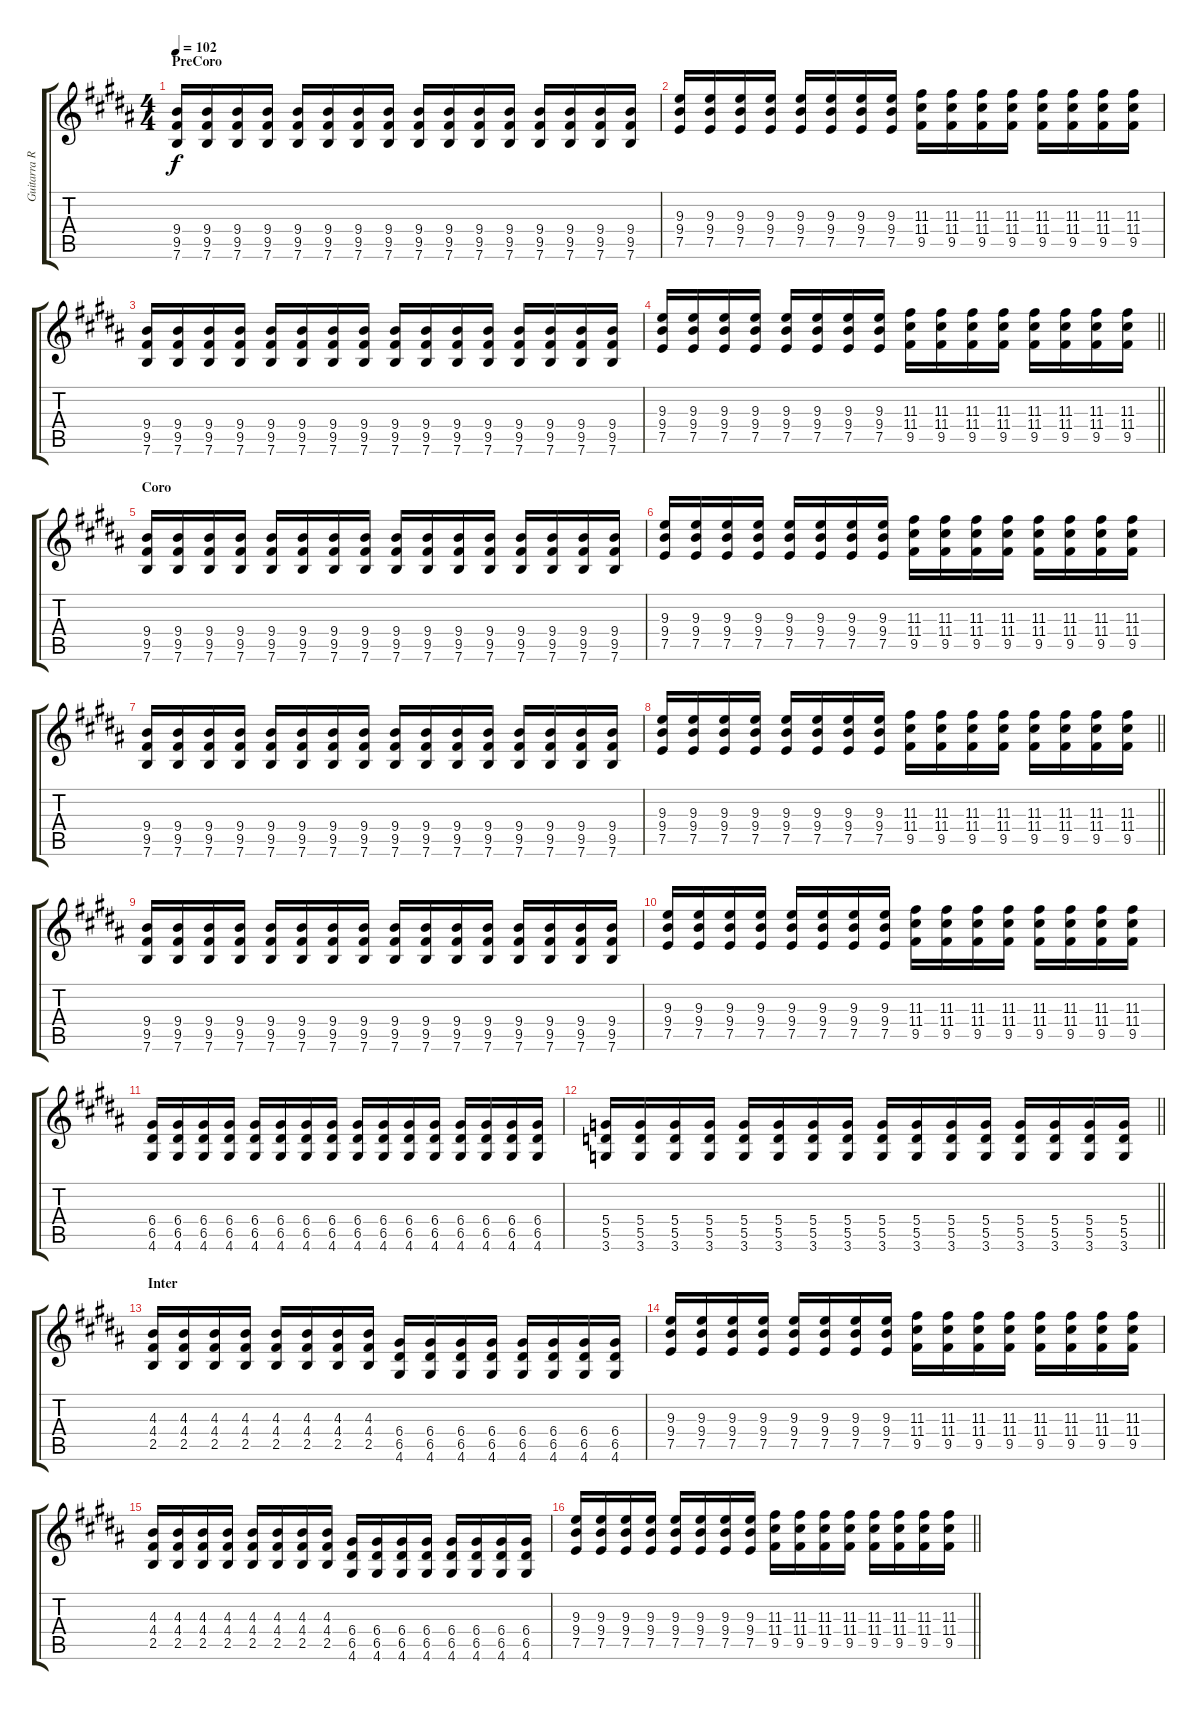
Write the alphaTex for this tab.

\track ("Guitarra Ritmica" "Guitarra R") {instrument overdrivenguitar}
\staff {score tabs}
\tuning (E4 B3 G3 D3 A2 E2) {hide}
\ts (4 4)
\section ("" "PreCoro")
\tempo 102
\clef g2
\ks b
(9.4 9.5 7.6).16{dy f} (9.4 9.5 7.6).16 (9.4 9.5 7.6).16 (9.4 9.5 7.6).16 (9.4 9.5 7.6).16 (9.4 9.5 7.6).16 (9.4 9.5 7.6).16 (9.4 9.5 7.6).16 (9.4 9.5 7.6).16 (9.4 9.5 7.6).16 (9.4 9.5 7.6).16 (9.4 9.5 7.6).16 (9.4 9.5 7.6).16 (9.4 9.5 7.6).16 (9.4 9.5 7.6).16 (9.4 9.5 7.6).16 |
(9.3 9.4 7.5).16 (9.3 9.4 7.5).16 (9.3 9.4 7.5).16 (9.3 9.4 7.5).16 (9.3 9.4 7.5).16 (9.3 9.4 7.5).16 (9.3 9.4 7.5).16 (9.3 9.4 7.5).16 (11.3 11.4 9.5).16 (11.3 11.4 9.5).16 (11.3 11.4 9.5).16 (11.3 11.4 9.5).16 (11.3 11.4 9.5).16 (11.3 11.4 9.5).16 (11.3 11.4 9.5).16 (11.3 11.4 9.5).16 |
(9.4 9.5 7.6).16 (9.4 9.5 7.6).16 (9.4 9.5 7.6).16 (9.4 9.5 7.6).16 (9.4 9.5 7.6).16 (9.4 9.5 7.6).16 (9.4 9.5 7.6).16 (9.4 9.5 7.6).16 (9.4 9.5 7.6).16 (9.4 9.5 7.6).16 (9.4 9.5 7.6).16 (9.4 9.5 7.6).16 (9.4 9.5 7.6).16 (9.4 9.5 7.6).16 (9.4 9.5 7.6).16 (9.4 9.5 7.6).16 |
\barLineRight lightlight
(9.3 9.4 7.5).16 (9.3 9.4 7.5).16 (9.3 9.4 7.5).16 (9.3 9.4 7.5).16 (9.3 9.4 7.5).16 (9.3 9.4 7.5).16 (9.3 9.4 7.5).16 (9.3 9.4 7.5).16 (11.3 11.4 9.5).16 (11.3 11.4 9.5).16 (11.3 11.4 9.5).16 (11.3 11.4 9.5).16 (11.3 11.4 9.5).16 (11.3 11.4 9.5).16 (11.3 11.4 9.5).16 (11.3 11.4 9.5).16 |
\section ("" "Coro")
(9.4 9.5 7.6).16 (9.4 9.5 7.6).16 (9.4 9.5 7.6).16 (9.4 9.5 7.6).16 (9.4 9.5 7.6).16 (9.4 9.5 7.6).16 (9.4 9.5 7.6).16 (9.4 9.5 7.6).16 (9.4 9.5 7.6).16 (9.4 9.5 7.6).16 (9.4 9.5 7.6).16 (9.4 9.5 7.6).16 (9.4 9.5 7.6).16 (9.4 9.5 7.6).16 (9.4 9.5 7.6).16 (9.4 9.5 7.6).16 |
(9.3 9.4 7.5).16 (9.3 9.4 7.5).16 (9.3 9.4 7.5).16 (9.3 9.4 7.5).16 (9.3 9.4 7.5).16 (9.3 9.4 7.5).16 (9.3 9.4 7.5).16 (9.3 9.4 7.5).16 (11.3 11.4 9.5).16 (11.3 11.4 9.5).16 (11.3 11.4 9.5).16 (11.3 11.4 9.5).16 (11.3 11.4 9.5).16 (11.3 11.4 9.5).16 (11.3 11.4 9.5).16 (11.3 11.4 9.5).16 |
(9.4 9.5 7.6).16 (9.4 9.5 7.6).16 (9.4 9.5 7.6).16 (9.4 9.5 7.6).16 (9.4 9.5 7.6).16 (9.4 9.5 7.6).16 (9.4 9.5 7.6).16 (9.4 9.5 7.6).16 (9.4 9.5 7.6).16 (9.4 9.5 7.6).16 (9.4 9.5 7.6).16 (9.4 9.5 7.6).16 (9.4 9.5 7.6).16 (9.4 9.5 7.6).16 (9.4 9.5 7.6).16 (9.4 9.5 7.6).16 |
\barLineRight lightlight
(9.3 9.4 7.5).16 (9.3 9.4 7.5).16 (9.3 9.4 7.5).16 (9.3 9.4 7.5).16 (9.3 9.4 7.5).16 (9.3 9.4 7.5).16 (9.3 9.4 7.5).16 (9.3 9.4 7.5).16 (11.3 11.4 9.5).16 (11.3 11.4 9.5).16 (11.3 11.4 9.5).16 (11.3 11.4 9.5).16 (11.3 11.4 9.5).16 (11.3 11.4 9.5).16 (11.3 11.4 9.5).16 (11.3 11.4 9.5).16 |
(9.4 9.5 7.6).16 (9.4 9.5 7.6).16 (9.4 9.5 7.6).16 (9.4 9.5 7.6).16 (9.4 9.5 7.6).16 (9.4 9.5 7.6).16 (9.4 9.5 7.6).16 (9.4 9.5 7.6).16 (9.4 9.5 7.6).16 (9.4 9.5 7.6).16 (9.4 9.5 7.6).16 (9.4 9.5 7.6).16 (9.4 9.5 7.6).16 (9.4 9.5 7.6).16 (9.4 9.5 7.6).16 (9.4 9.5 7.6).16 |
(9.3 9.4 7.5).16 (9.3 9.4 7.5).16 (9.3 9.4 7.5).16 (9.3 9.4 7.5).16 (9.3 9.4 7.5).16 (9.3 9.4 7.5).16 (9.3 9.4 7.5).16 (9.3 9.4 7.5).16 (11.3 11.4 9.5).16 (11.3 11.4 9.5).16 (11.3 11.4 9.5).16 (11.3 11.4 9.5).16 (11.3 11.4 9.5).16 (11.3 11.4 9.5).16 (11.3 11.4 9.5).16 (11.3 11.4 9.5).16 |
(6.4 6.5 4.6).16 (6.4 6.5 4.6).16 (6.4 6.5 4.6).16 (6.4 6.5 4.6).16 (6.4 6.5 4.6).16 (6.4 6.5 4.6).16 (6.4 6.5 4.6).16 (6.4 6.5 4.6).16 (6.4 6.5 4.6).16 (6.4 6.5 4.6).16 (6.4 6.5 4.6).16 (6.4 6.5 4.6).16 (6.4 6.5 4.6).16 (6.4 6.5 4.6).16 (6.4 6.5 4.6).16 (6.4 6.5 4.6).16 |
\barLineRight lightlight
(5.4 5.5 3.6).16 (5.4 5.5 3.6).16 (5.4 5.5 3.6).16 (5.4 5.5 3.6).16 (5.4 5.5 3.6).16 (5.4 5.5 3.6).16 (5.4 5.5 3.6).16 (5.4 5.5 3.6).16 (5.4 5.5 3.6).16 (5.4 5.5 3.6).16 (5.4 5.5 3.6).16 (5.4 5.5 3.6).16 (5.4 5.5 3.6).16 (5.4 5.5 3.6).16 (5.4 5.5 3.6).16 (5.4 5.5 3.6).16 |
\section ("" "Inter")
(4.3 4.4 2.5).16 (4.3 4.4 2.5).16 (4.3 4.4 2.5).16 (4.3 4.4 2.5).16 (4.3 4.4 2.5).16 (4.3 4.4 2.5).16 (4.3 4.4 2.5).16 (4.3 4.4 2.5).16 (6.4 6.5 4.6).16 (6.4 6.5 4.6).16 (6.4 6.5 4.6).16 (6.4 6.5 4.6).16 (6.4 6.5 4.6).16 (6.4 6.5 4.6).16 (6.4 6.5 4.6).16 (6.4 6.5 4.6).16 |
(9.3 9.4 7.5).16 (9.3 9.4 7.5).16 (9.3 9.4 7.5).16 (9.3 9.4 7.5).16 (9.3 9.4 7.5).16 (9.3 9.4 7.5).16 (9.3 9.4 7.5).16 (9.3 9.4 7.5).16 (11.3 11.4 9.5).16 (11.3 11.4 9.5).16 (11.3 11.4 9.5).16 (11.3 11.4 9.5).16 (11.3 11.4 9.5).16 (11.3 11.4 9.5).16 (11.3 11.4 9.5).16 (11.3 11.4 9.5).16 |
(4.3 4.4 2.5).16 (4.3 4.4 2.5).16 (4.3 4.4 2.5).16 (4.3 4.4 2.5).16 (4.3 4.4 2.5).16 (4.3 4.4 2.5).16 (4.3 4.4 2.5).16 (4.3 4.4 2.5).16 (6.4 6.5 4.6).16 (6.4 6.5 4.6).16 (6.4 6.5 4.6).16 (6.4 6.5 4.6).16 (6.4 6.5 4.6).16 (6.4 6.5 4.6).16 (6.4 6.5 4.6).16 (6.4 6.5 4.6).16 |
\barLineRight lightlight
(9.3 9.4 7.5).16 (9.3 9.4 7.5).16 (9.3 9.4 7.5).16 (9.3 9.4 7.5).16 (9.3 9.4 7.5).16 (9.3 9.4 7.5).16 (9.3 9.4 7.5).16 (9.3 9.4 7.5).16 (11.3 11.4 9.5).16 (11.3 11.4 9.5).16 (11.3 11.4 9.5).16 (11.3 11.4 9.5).16 (11.3 11.4 9.5).16 (11.3 11.4 9.5).16 (11.3 11.4 9.5).16 (11.3 11.4 9.5).16
